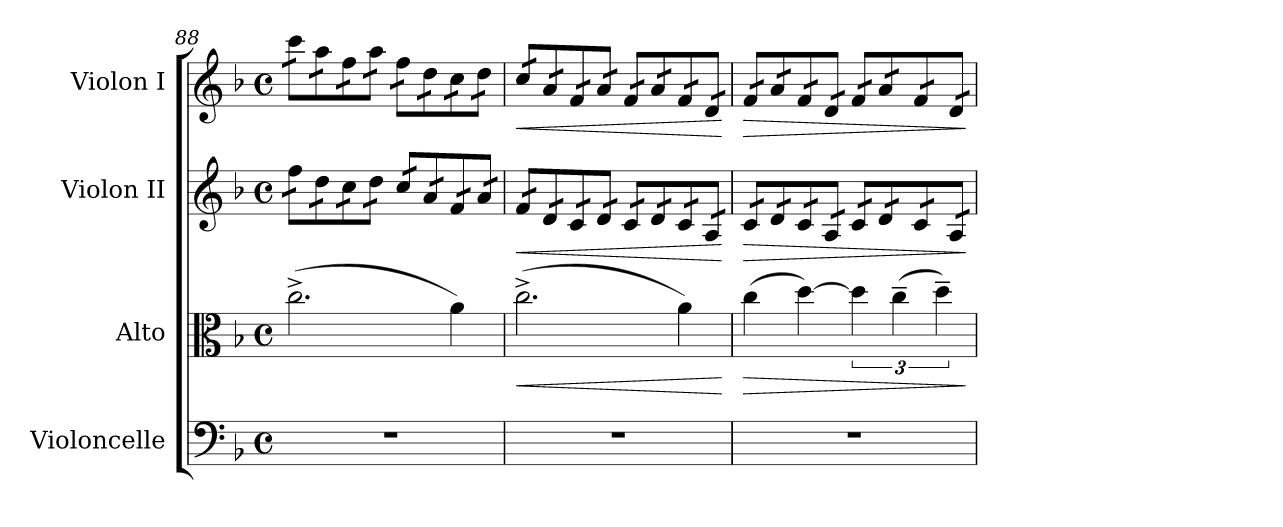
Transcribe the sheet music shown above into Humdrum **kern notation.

**kern	**kern	**dynam	**kern	**dynam	**kern	**dynam
*part4	*part3	*part3	*part2	*part2	*part1	*part1
*staff4	*staff3	*staff3	*staff2	*staff2	*staff1	*staff1
*I"Violoncelle	*I"Alto	*	*I"Violon II	*	*I"Violon I	*
*I'Vc	*	*	*I'Vln	*	*I'Vln	*
*clefF4	*clefC3	*	*clefG2	*	*clefG2	*
*k[b-]	*k[b-]	*	*k[b-]	*	*k[b-]	*
*M4/4	*M4/4	*	*M4/4	*	*M4/4	*
*met(c)	*met(c)	*	*met(c)	*	*met(c)	*
=88	=88	=88	=88	=88	=88	=88
*	*	*	*tremolo	*	*	*
*	*	*	*	*	*tremolo	*
1r	(>2.cc^\	.	16ff\LL	.	16ccc\LL	.
.	.	.	16ff\	.	16ccc\	.
.	.	.	16dd\	.	16aa\	.
.	.	.	16dd\	.	16aa\	.
.	.	.	16cc\	.	16ff\	.
.	.	.	16cc\	.	16ff\	.
.	.	.	16dd\	.	16aa\	.
.	.	.	16dd\JJ	.	16aa\JJ	.
.	.	.	16cc/LL	.	16ff\LL	.
.	.	.	16cc/	.	16ff\	.
.	.	.	16a/	.	16dd\	.
.	.	.	16a/	.	16dd\	.
.	4a\)	.	16f/	.	16cc\	.
.	.	.	16f/	.	16cc\	.
.	.	.	16a/	.	16dd\	.
.	.	.	16a/JJ	.	16dd\JJ	.
=89	=89	=89	=89	=89	=89	=89
!	!	!LO:HP:b	!	!LO:HP:b	!	!LO:HP:b
1r	(>2.cc^\	<	16f/LL	<	16cc/LL	<
.	.	.	16f/	.	16cc/	.
.	.	.	16d/	.	16a/	.
.	.	.	16d/	.	16a/	.
.	.	.	16c/	.	16f/	.
.	.	.	16c/	.	16f/	.
.	.	.	16d/	.	16a/	.
.	.	.	16d/JJ	.	16a/JJ	.
.	.	.	16c/LL	.	16f/LL	.
.	.	.	16c/	.	16f/	.
.	.	.	16d/	.	16a/	.
.	.	.	16d/	.	16a/	.
.	4a\)	.	16c/	.	16f/	.
.	.	.	16c/	.	16f/	.
.	.	.	16A/	.	16d/	.
.	.	.	16A/JJ	.	16d/JJ	.
.	.	[	.	[	.	[
=90	=90	=90	=90	=90	=90	=90
!	!	!LO:HP:b	!	!LO:HP:b	!	!LO:HP:b
1r	(>4cc\	>	16c/LL	>	16f/LL	>
.	.	.	16c/	.	16f/	.
.	.	.	16d/	.	16a/	.
.	.	.	16d/	.	16a/	.
.	[4dd\)	.	16c/	.	16f/	.
.	.	.	16c/	.	16f/	.
.	.	.	16A/	.	16d/	.
.	.	.	16A/JJ	.	16d/JJ	.
.	6dd\]	.	16c/LL	.	16f/LL	.
.	.	.	16c/	.	16f/	.
.	.	.	16d/	.	16a/	.
.	(>6cc~\	.	.	.	.	.
.	.	.	16d/	.	16a/	.
.	.	.	16c/	.	16f/	.
.	.	.	16c/	.	16f/	.
.	6dd~\)	.	.	.	.	.
.	.	.	16A/	.	16d/	.
.	.	.	16A/JJ	.	16d/JJ	.
*	*	*	*	*	*Xtremolo	*
*	*	*	*Xtremolo	*	*	*
.	.	]	.	]	.	]
=	=	=	=	=	=	=
*-	*-	*-	*-	*-	*-	*-
